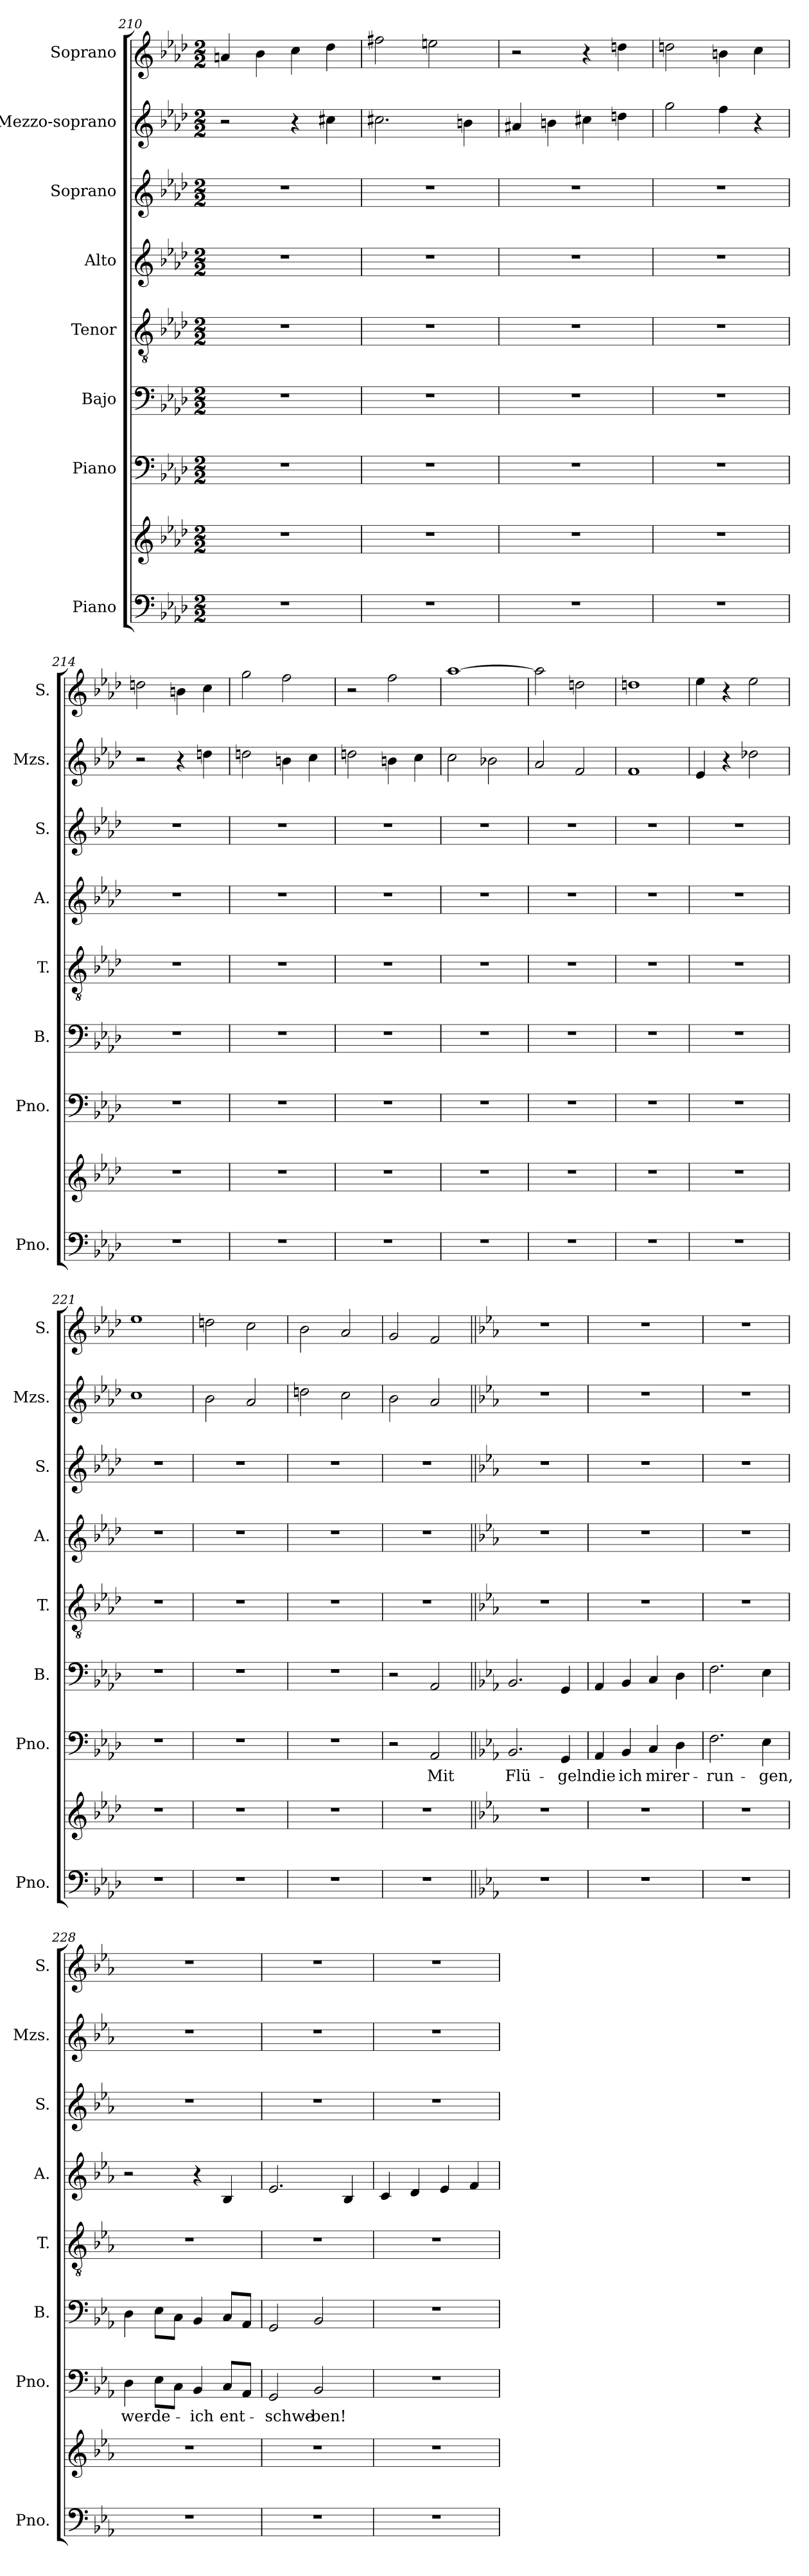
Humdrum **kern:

**kern	**kern	**kern	**text	**kern	**kern	**kern	**kern	**kern	**kern
*part8	*part8	*part7	*part7	*part6	*part5	*part4	*part3	*part2	*part1
*staff9	*staff8	*staff7	*staff7	*staff6	*staff5	*staff4	*staff3	*staff2	*staff1
*I"Piano	*	*I"Piano	*	*I"Bajo	*I"Tenor	*I"Alto	*I"Soprano	*I"Mezzo-soprano	*I"Soprano
*I'Pno.	*	*I'Pno.	*	*I'B.	*I'T.	*I'A.	*I'S.	*I'Mzs.	*I'S.
*clefF4	*clefG2	*clefF4	*	*clefF4	*clefGv2	*clefG2	*clefG2	*clefG2	*clefG2
*k[b-e-a-d-]	*k[b-e-a-d-]	*k[b-e-a-d-]	*	*k[b-e-a-d-]	*k[b-e-a-d-]	*k[b-e-a-d-]	*k[b-e-a-d-]	*k[b-e-a-d-]	*k[b-e-a-d-]
*M2/2	*M2/2	*M2/2	*	*M2/2	*M2/2	*M2/2	*M2/2	*M2/2	*M2/2
=210	=210	=210	=210	=210	=210	=210	=210	=210	=210
1r	1r	1r	.	1r	1r	1r	1r	2r	4an/
.	.	.	.	.	.	.	.	.	4b-\
.	.	.	.	.	.	.	.	4r	4cc\
.	.	.	.	.	.	.	.	4cc#X\	4dd-\
=211	=211	=211	=211	=211	=211	=211	=211	=211	=211
1r	1r	1r	.	1r	1r	1r	1r	2.cc#X\	2ff#X\
.	.	.	.	.	.	.	.	.	2een\
.	.	.	.	.	.	.	.	4bn\	.
!!LO:PB:g=z
=212	=212	=212	=212	=212	=212	=212	=212	=212	=212
1r	1r	1r	.	1r	1r	1r	1r	4a#X/	2r
.	.	.	.	.	.	.	.	4bn\	.
.	.	.	.	.	.	.	.	4cc#X\	4r
.	.	.	.	.	.	.	.	4ddn\	4ddn\
=213	=213	=213	=213	=213	=213	=213	=213	=213	=213
1r	1r	1r	.	1r	1r	1r	1r	2gg\	2ddn\
.	.	.	.	.	.	.	.	4ff\	4bn\
.	.	.	.	.	.	.	.	4r	4cc\
=214	=214	=214	=214	=214	=214	=214	=214	=214	=214
1r	1r	1r	.	1r	1r	1r	1r	2r	2ddn\
.	.	.	.	.	.	.	.	4r	4bn\
.	.	.	.	.	.	.	.	4ddn\	4cc\
=215	=215	=215	=215	=215	=215	=215	=215	=215	=215
1r	1r	1r	.	1r	1r	1r	1r	2ddn\	2gg\
.	.	.	.	.	.	.	.	4bn\	2ff\
.	.	.	.	.	.	.	.	4cc\	.
=216	=216	=216	=216	=216	=216	=216	=216	=216	=216
1r	1r	1r	.	1r	1r	1r	1r	2ddn\	2r
.	.	.	.	.	.	.	.	4bn\	2ff\
.	.	.	.	.	.	.	.	4cc\	.
=217	=217	=217	=217	=217	=217	=217	=217	=217	=217
1r	1r	1r	.	1r	1r	1r	1r	2cc\	[1aa-
.	.	.	.	.	.	.	.	2b-X\	.
=218	=218	=218	=218	=218	=218	=218	=218	=218	=218
1r	1r	1r	.	1r	1r	1r	1r	2a-/	2aa-\]
.	.	.	.	.	.	.	.	2f/	2ddn\
=219	=219	=219	=219	=219	=219	=219	=219	=219	=219
1r	1r	1r	.	1r	1r	1r	1r	1f	1ddn
=220	=220	=220	=220	=220	=220	=220	=220	=220	=220
1r	1r	1r	.	1r	1r	1r	1r	4e-/	4ee-\
.	.	.	.	.	.	.	.	4r	4r
.	.	.	.	.	.	.	.	2dd-X\	2ee-\
=221	=221	=221	=221	=221	=221	=221	=221	=221	=221
1r	1r	1r	.	1r	1r	1r	1r	1cc	1ee-
!!LO:PB:g=z
=222	=222	=222	=222	=222	=222	=222	=222	=222	=222
1r	1r	1r	.	1r	1r	1r	1r	2b-\	2ddn\
.	.	.	.	.	.	.	.	2a-/	2cc\
=223	=223	=223	=223	=223	=223	=223	=223	=223	=223
1r	1r	1r	.	1r	1r	1r	1r	2ddn\	2b-\
.	.	.	.	.	.	.	.	2cc\	2a-/
=224	=224	=224	=224	=224	=224	=224	=224	=224	=224
1r	1r	2r	.	2r	1r	1r	1r	2b-\	2g/
.	.	2AA-/	Mit	2AA-/	.	.	.	2a-/	2f/
=225||	=225||	=225||	=225||	=225||	=225||	=225||	=225||	=225||	=225||
!!LO:REH:place=s1:a:B:fs=14:t=46
*k[b-e-a-]	*k[b-e-a-]	*k[b-e-a-]	*	*k[b-e-a-]	*k[b-e-a-]	*k[b-e-a-]	*k[b-e-a-]	*k[b-e-a-]	*k[b-e-a-]
*	*	*	*	*	*	*	*	*	*MM110
1r	1r	2.BB-/	Flü-	2.BB-/	1r	1r	1r	1r	1r
.	.	4GG/	-geln	4GG/	.	.	.	.	.
=226	=226	=226	=226	=226	=226	=226	=226	=226	=226
1r	1r	4AA-/	die	4AA-/	1r	1r	1r	1r	1r
.	.	4BB-/	ich	4BB-/	.	.	.	.	.
.	.	4C/	mir	4C/	.	.	.	.	.
.	.	4D\	er-	4D\	.	.	.	.	.
=227	=227	=227	=227	=227	=227	=227	=227	=227	=227
1r	1r	2.F\	-run-	2.F\	1r	1r	1r	1r	1r
.	.	4E-\	-gen,	4E-\	.	.	.	.	.
=228	=228	=228	=228	=228	=228	=228	=228	=228	=228
1r	1r	4D\	wer-	4D\	1r	2r	1r	1r	1r
.	.	8E-\L	-de-	8E-\L	.	.	.	.	.
.	.	8C\J	.	8C\J	.	.	.	.	.
.	.	4BB-/	-ich	4BB-/	.	4r	.	.	.
.	.	8C/L	ent-	8C/L	.	4B-/	.	.	.
.	.	8AA-/J	.	8AA-/J	.	.	.	.	.
!!LO:PB:g=z
=229	=229	=229	=229	=229	=229	=229	=229	=229	=229
1r	1r	2GG/	-schwe-	2GG/	1r	2.e-/	1r	1r	1r
.	.	2BB-/	-ben!	2BB-/	.	.	.	.	.
.	.	.	.	.	.	4B-/	.	.	.
=230	=230	=230	=230	=230	=230	=230	=230	=230	=230
1r	1r	1r	.	1r	1r	4c/	1r	1r	1r
.	.	.	.	.	.	4d/	.	.	.
.	.	.	.	.	.	4e-/	.	.	.
.	.	.	.	.	.	4f/	.	.	.
=	=	=	=	=	=	=	=	=	=
*-	*-	*-	*-	*-	*-	*-	*-	*-	*-
